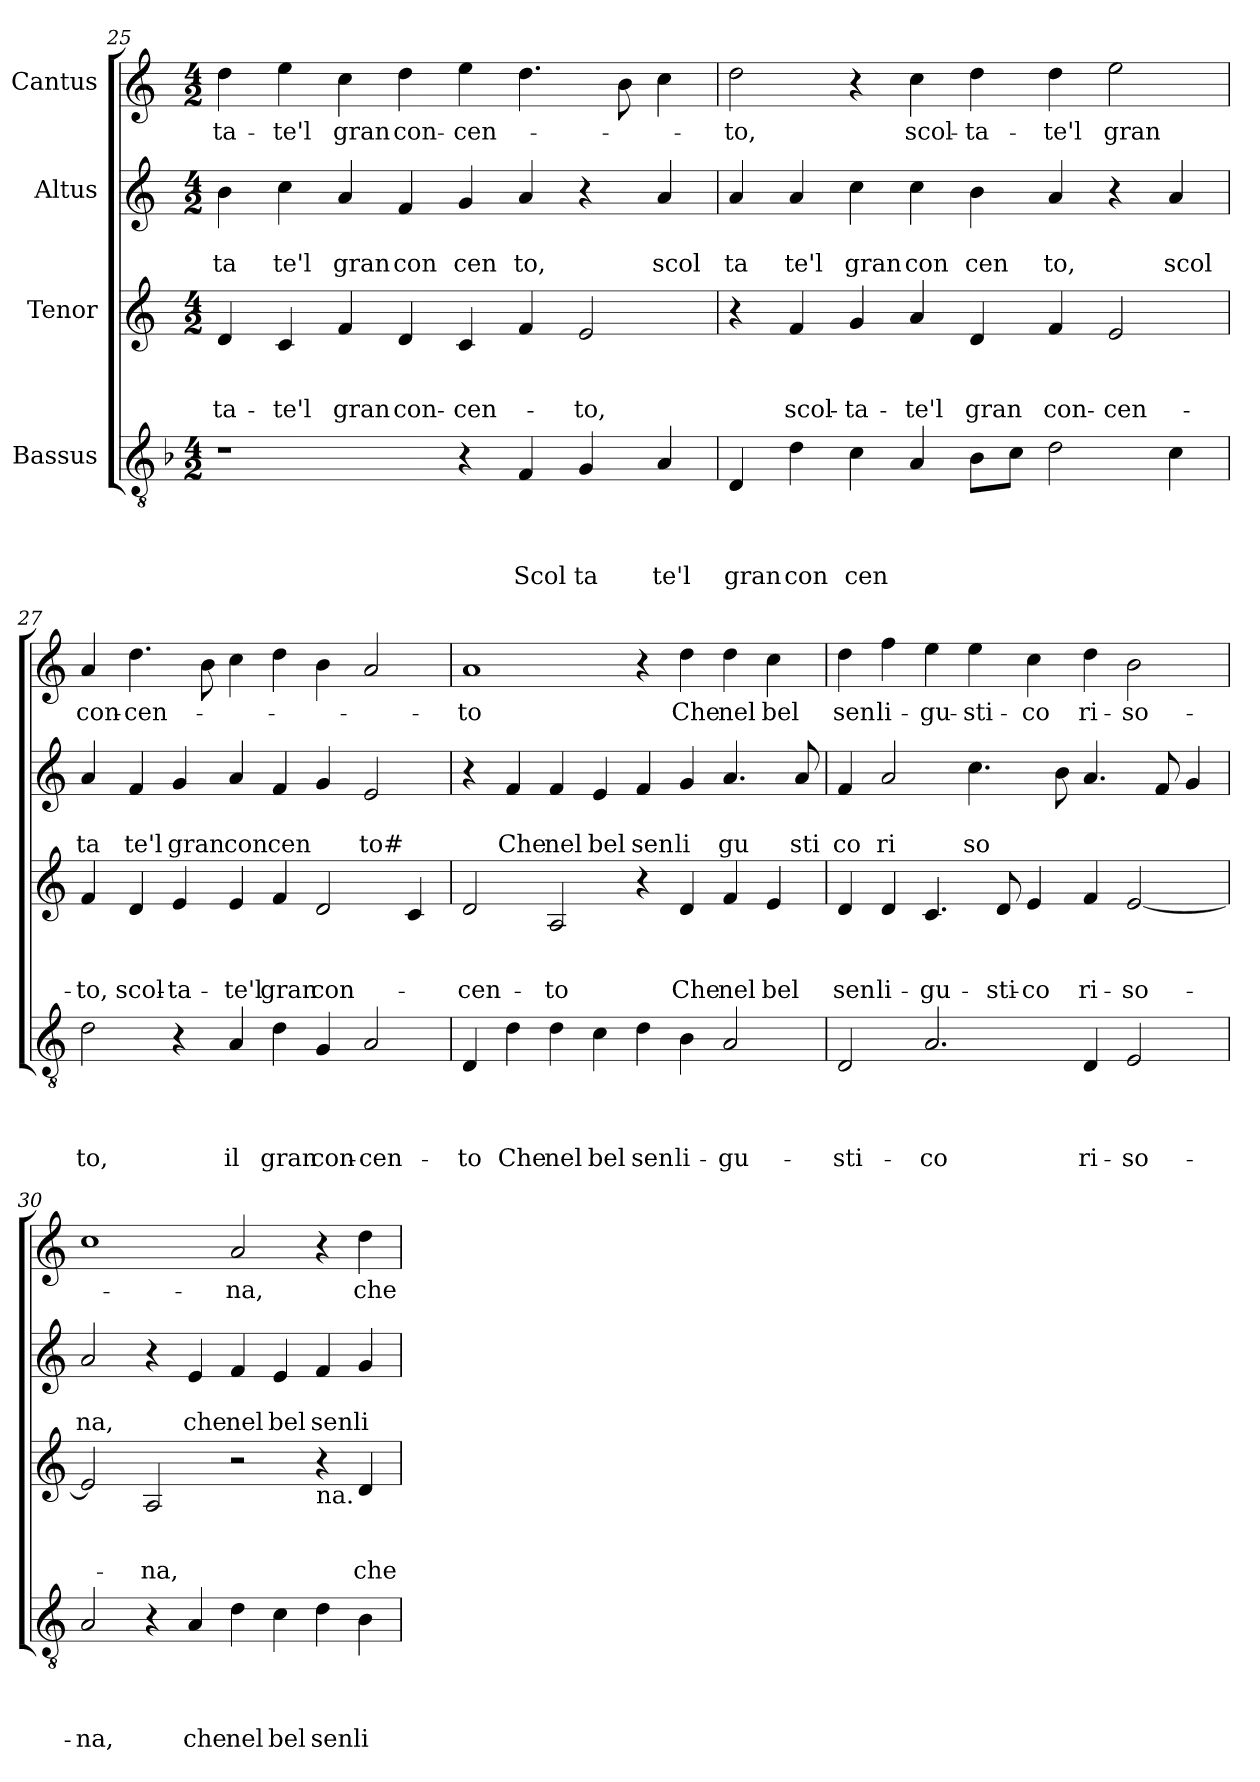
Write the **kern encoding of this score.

**kern	**text	**text	**text	**text	**kern	**text	**text	**text	**kern	**text	**text	**kern	**text
*part4	*part4	*part4	*part4	*part4	*part3	*part3	*part3	*part3	*part2	*part2	*part2	*part1	*part1
*staff4	*staff4	*staff4	*staff4	*staff4	*staff3	*staff3	*staff3	*staff3	*staff2	*staff2	*staff2	*staff1	*staff1
*I"Bassus	*	*	*	*	*I"Tenor	*	*	*	*I"Altus	*	*	*I"Cantus	*
*clefGv2	*	*	*	*	*clefG2	*	*	*	*clefG2	*	*	*clefG2	*
*k[b-]	*	*	*	*	*k[]	*	*	*	*k[]	*	*	*k[]	*
*F:	*	*	*	*	*C:	*	*	*	*C:	*	*	*C:	*
*M4/2	*	*	*	*	*M4/2	*	*	*	*M4/2	*	*	*M4/2	*
=25	=25	=25	=25	=25	=25	=25	=25	=25	=25	=25	=25	=25	=25
!	!	!	!	!	!	!	!	!LO:LY:b	!	!	!LO:LY:b	!	!LO:LY:b
1r	.	.	.	.	4d/	.	.	-ta-	4b\	.	ta	4dd\	-ta-
!	!	!	!	!	!	!	!	!LO:LY:b	!	!	!LO:LY:b	!	!LO:LY:b
.	.	.	.	.	4c/	.	.	-te'l	4cc\	.	te'l	4ee\	-te'l
!	!	!	!	!	!	!	!	!LO:LY:b	!	!	!LO:LY:b	!	!LO:LY:b
.	.	.	.	.	4f/	.	.	gran	4a/	.	gran	4cc\	gran
!	!	!	!	!	!	!	!	!LO:LY:b	!	!	!LO:LY:b	!	!LO:LY:b
.	.	.	.	.	4d/	.	.	con-	4f/	.	con	4dd\	con-
!	!	!	!	!	!	!	!	!LO:LY:b	!	!	!LO:LY:b	!	!LO:LY:b
4r	.	.	.	.	4c/	.	.	-cen-	4g/	.	cen	4ee\	-cen-
!	!	!	!	!LO:LY:b	!	!	!	!	!	!	!LO:LY:b	!	!
4F/	.	.	.	Scol	4f/	.	.	.	4a/	.	to,	4.dd\	.
!	!	!	!	!LO:LY:b	!	!	!	!LO:LY:b	!	!	!	!	!
4G/	.	.	.	ta	2e/	.	.	-to,	4r	.	.	.	.
.	.	.	.	.	.	.	.	.	.	.	.	8b\	.
!	!	!	!	!LO:LY:b	!	!	!	!	!	!	!LO:LY:b	!	!
4A/	.	.	.	te'l	.	.	.	.	4a/	.	scol	4cc\	.
=26	=26	=26	=26	=26	=26	=26	=26	=26	=26	=26	=26	=26	=26
!	!	!	!	!LO:LY:b	!	!	!	!	!	!	!LO:LY:b	!	!LO:LY:b
4D/	.	.	.	gran	4r	.	.	.	4a/	.	ta	2dd\	-to,
!	!	!	!	!LO:LY:b	!	!	!	!LO:LY:b	!	!	!LO:LY:b	!	!
4d\	.	.	.	con	4f/	.	.	scol-	4a/	.	te'l	.	.
!	!	!	!	!LO:LY:b	!	!	!	!LO:LY:b	!	!	!LO:LY:b	!	!
4c\	.	.	.	cen	4g/	.	.	-ta-	4cc\	.	gran	4r	.
!	!	!	!	!	!	!	!	!LO:LY:b	!	!	!LO:LY:b	!	!LO:LY:b
4A/	.	.	.	.	4a/	.	.	-te'l	4cc\	.	con	4cc\	scol-
!	!	!	!	!	!	!	!	!LO:LY:b	!	!	!LO:LY:b	!	!LO:LY:b
8B-\L	.	.	.	.	4d/	.	.	gran	4b\	.	cen	4dd\	-ta-
8c\J	.	.	.	.	.	.	.	.	.	.	.	.	.
!	!	!	!	!	!	!	!	!LO:LY:b	!	!	!LO:LY:b	!	!LO:LY:b
2d\	.	.	.	.	4f/	.	.	con-	4a/	.	to,	4dd\	-te'l
!	!	!	!	!	!	!	!	!LO:LY:b	!	!	!	!	!LO:LY:b
.	.	.	.	.	2e/	.	.	-cen-	4r	.	.	2ee\	gran
!	!	!	!	!	!	!	!	!	!	!	!LO:LY:b	!	!
4c\	.	.	.	.	.	.	.	.	4a/	.	scol	.	.
!!LO:PB:g=z
=27	=27	=27	=27	=27	=27	=27	=27	=27	=27	=27	=27	=27	=27
*k[]	*	*	*	*	*	*	*	*	*	*	*	*	*
*C:	*	*	*	*	*	*	*	*	*	*	*	*	*
!	!	!	!	!LO:LY:b	!	!	!	!LO:LY:b	!	!	!LO:LY:b	!	!LO:LY:b
2d\	.	.	.	to,	4f/	.	.	-to,	4a/	.	ta	4a/	con-
!	!	!	!	!	!	!	!	!LO:LY:b	!	!	!LO:LY:b	!	!LO:LY:b
.	.	.	.	.	4d/	.	.	scol-	4f/	.	te'l	4.dd\	-cen-
!	!	!	!	!	!	!	!	!LO:LY:b	!	!	!LO:LY:b	!	!
4r	.	.	.	.	4e/	.	.	-ta-	4g/	.	gran	.	.
.	.	.	.	.	.	.	.	.	.	.	.	8b\	.
!	!	!	!	!LO:LY:b	!	!	!	!LO:LY:b	!	!	!LO:LY:b	!	!
4A/	.	.	.	il	4e/	.	.	-te'l	4a/	.	con	4cc\	.
!	!	!	!	!LO:LY:b	!	!	!	!LO:LY:b	!	!	!LO:LY:b	!	!
4d\	.	.	.	gran	4f/	.	.	gran	4f/	.	cen	4dd\	.
!	!	!	!	!LO:LY:b	!	!	!	!LO:LY:b	!	!	!	!	!
4G/	.	.	.	con-	2d/	.	.	con-	4g/	.	.	4b\	.
!	!	!	!	!LO:LY:b	!	!	!	!	!	!	!LO:LY:b	!	!
2A/	.	.	.	-cen-	.	.	.	.	2e/	.	to#	2a/	.
.	.	.	.	.	4c/	.	.	.	.	.	.	.	.
=28	=28	=28	=28	=28	=28	=28	=28	=28	=28	=28	=28	=28	=28
!	!	!	!	!LO:LY:b	!	!	!	!LO:LY:b	!	!	!	!	!LO:LY:b
4D/	.	.	.	-to	2d/	.	.	-cen-	4r	.	.	1a	-to
!	!	!	!	!LO:LY:b	!	!	!	!	!	!	!LO:LY:b	!	!
4d\	.	.	.	Che	.	.	.	.	4f/	.	Che	.	.
!	!	!	!	!LO:LY:b	!	!	!	!LO:LY:b	!	!	!LO:LY:b	!	!
4d\	.	.	.	nel	2A/	.	.	-to	4f/	.	nel	.	.
!	!	!	!	!LO:LY:b	!	!	!	!	!	!	!LO:LY:b	!	!
4c\	.	.	.	bel	.	.	.	.	4e/	.	bel	.	.
!	!	!	!	!LO:LY:b	!	!	!	!	!	!	!LO:LY:b	!	!
4d\	.	.	.	sen	4r	.	.	.	4f/	.	sen	4r	.
!	!	!	!	!LO:LY:b	!	!	!	!LO:LY:b	!	!	!LO:LY:b	!	!LO:LY:b
4B\	.	.	.	li-	4d/	.	.	Che	4g/	.	li	4dd\	Che
!	!	!	!	!LO:LY:b	!	!	!	!LO:LY:b	!	!	!LO:LY:b	!	!LO:LY:b
2A/	.	.	.	-gu-	4f/	.	.	nel	4.a/	.	gu	4dd\	nel
!	!	!	!	!	!	!	!	!LO:LY:b	!	!	!	!	!LO:LY:b
.	.	.	.	.	4e/	.	.	bel	.	.	.	4cc\	bel
!	!	!	!	!	!	!	!	!	!	!	!LO:LY:b	!	!
.	.	.	.	.	.	.	.	.	8a/	.	sti	.	.
=29	=29	=29	=29	=29	=29	=29	=29	=29	=29	=29	=29	=29	=29
!	!	!	!	!LO:LY:b	!	!	!	!LO:LY:b	!	!	!LO:LY:b	!	!LO:LY:b
2D/	.	.	.	-sti-	4d/	.	.	sen	4f/	.	co	4dd\	sen
!	!	!	!	!	!	!	!	!LO:LY:b	!	!	!LO:LY:b	!	!LO:LY:b
.	.	.	.	.	4d/	.	.	li-	2a/	.	ri	4ff\	li-
!	!	!	!	!LO:LY:b	!	!	!	!LO:LY:b	!	!	!	!	!LO:LY:b
2.A/	.	.	.	-co	4.c/	.	.	-gu-	.	.	.	4ee\	-gu-
!	!	!	!	!	!	!	!	!	!	!	!LO:LY:b	!	!LO:LY:b
.	.	.	.	.	.	.	.	.	4.cc\	.	so	4ee\	-sti-
!	!	!	!	!	!	!	!	!LO:LY:b	!	!	!	!	!
.	.	.	.	.	8d/	.	.	-sti-	.	.	.	.	.
!	!	!	!	!	!	!	!	!LO:LY:b	!	!	!	!	!LO:LY:b
.	.	.	.	.	4e/	.	.	-co	.	.	.	4cc\	-co
.	.	.	.	.	.	.	.	.	8b\	.	.	.	.
!	!	!	!	!LO:LY:b	!	!	!	!LO:LY:b	!	!	!	!	!LO:LY:b
4D/	.	.	.	ri-	4f/	.	.	ri-	4.a/	.	.	4dd\	ri-
!	!	!	!	!LO:LY:b	!	!	!	!LO:LY:b	!	!	!	!	!LO:LY:b
2E/	.	.	.	-so-	[<2e/	.	.	-so-	.	.	.	2b\	-so-
.	.	.	.	.	.	.	.	.	8f/	.	.	.	.
.	.	.	.	.	.	.	.	.	4g/	.	.	.	.
=30	=30	=30	=30	=30	=30	=30	=30	=30	=30	=30	=30	=30	=30
!	!	!	!	!LO:LY:b	!	!	!	!	!	!	!LO:LY:b	!	!
2A/	.	.	.	-na,	2e/]	.	.	.	2a/	.	na,	1cc	.
!	!	!	!	!	!	!	!	!LO:LY:b	!	!	!	!	!
4r	.	.	.	.	2A/	.	.	-na,	4r	.	.	.	.
!	!	!	!	!LO:LY:b	!	!	!	!	!	!	!LO:LY:b	!	!
4A/	.	.	.	che	.	.	.	.	4e/	.	che	.	.
!	!	!	!	!LO:LY:b	!	!	!	!	!	!	!LO:LY:b	!	!LO:LY:b
4d\	.	.	.	nel	2r	.	.	.	4f/	.	nel	2a/	-na,
!	!	!	!	!LO:LY:b	!	!	!	!	!	!	!LO:LY:b	!	!
4c\	.	.	.	bel	.	.	.	.	4e/	.	bel	.	.
!	!	!	!	!	!LO:TX:b:t=na.	!	!	!	!	!	!	!	!
!	!	!	!	!LO:LY:b	!	!	!	!	!	!	!LO:LY:b	!	!
4d\	.	.	.	sen	4r	.	.	.	4f/	.	sen	4r	.
!	!	!	!	!LO:LY:b	!	!	!	!LO:LY:b	!	!	!LO:LY:b	!	!LO:LY:b
4B\	.	.	.	li-	4d/	.	.	che	4g/	.	li	4dd\	che
=	=	=	=	=	=	=	=	=	=	=	=	=	=
*-	*-	*-	*-	*-	*-	*-	*-	*-	*-	*-	*-	*-	*-
